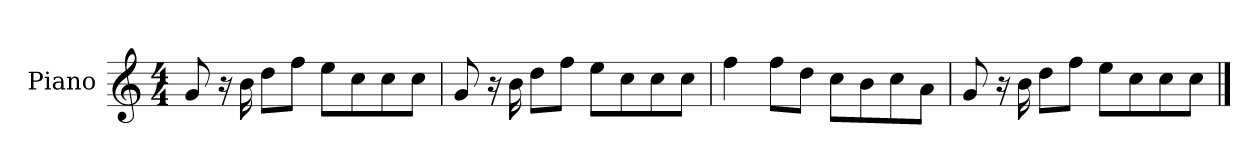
**kern
*part1
*staff1
*I"Piano
*I'P-no
*clefG2
*k[]
*M4/4
*MM92
=1
8g/
16r
16b\
8dd\L
8ff\J
8ee\L
8cc\
8cc\
8cc\J
=2
8g/
16r
16b\
8dd\L
8ff\J
8ee\L
8cc\
8cc\
8cc\J
=3
4ff\
8ff\L
8dd\J
8cc\L
8b\
8cc\
8a\J
=4
8g/
16r
16b\
8dd\L
8ff\J
8ee\L
8cc\
8cc\
8cc\J
==
*-
